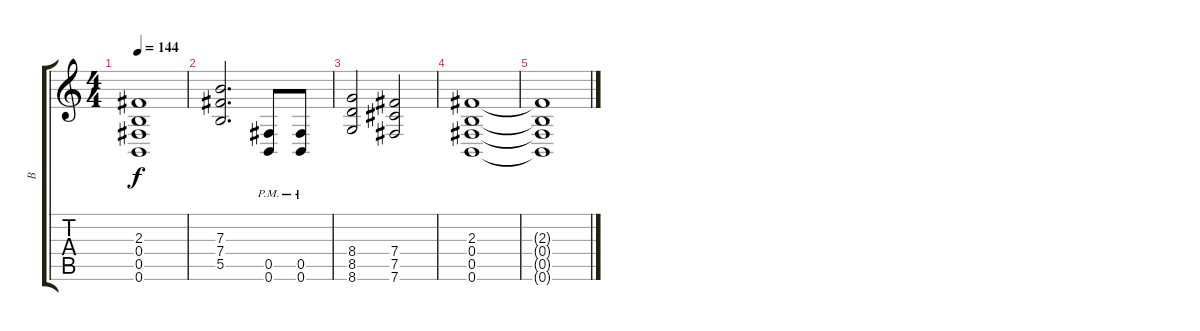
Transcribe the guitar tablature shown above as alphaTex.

\track ("B" "B") {instrument distortionguitar}
\staff {score tabs}
\tuning (E4 Ab3 E3 B2 Gb2 B1) {hide}
\ts (4 4)
\tempo 144
\clef g2
\ks c
(2.3{t} 0.4{t} 0.5{t} 0.6{t}).1{dy f} |
(7.3 7.4 5.5).2{d} (0.5{pm} 0.6{pm}).8 (0.5{pm} 0.6{pm}).8 |
(8.4 8.5 8.6).2 (7.4 7.5 7.6).2 |
(2.3 0.4 0.5 0.6).1 |
(2.3{t} 0.4{t} 0.5{t} 0.6{t}).1
